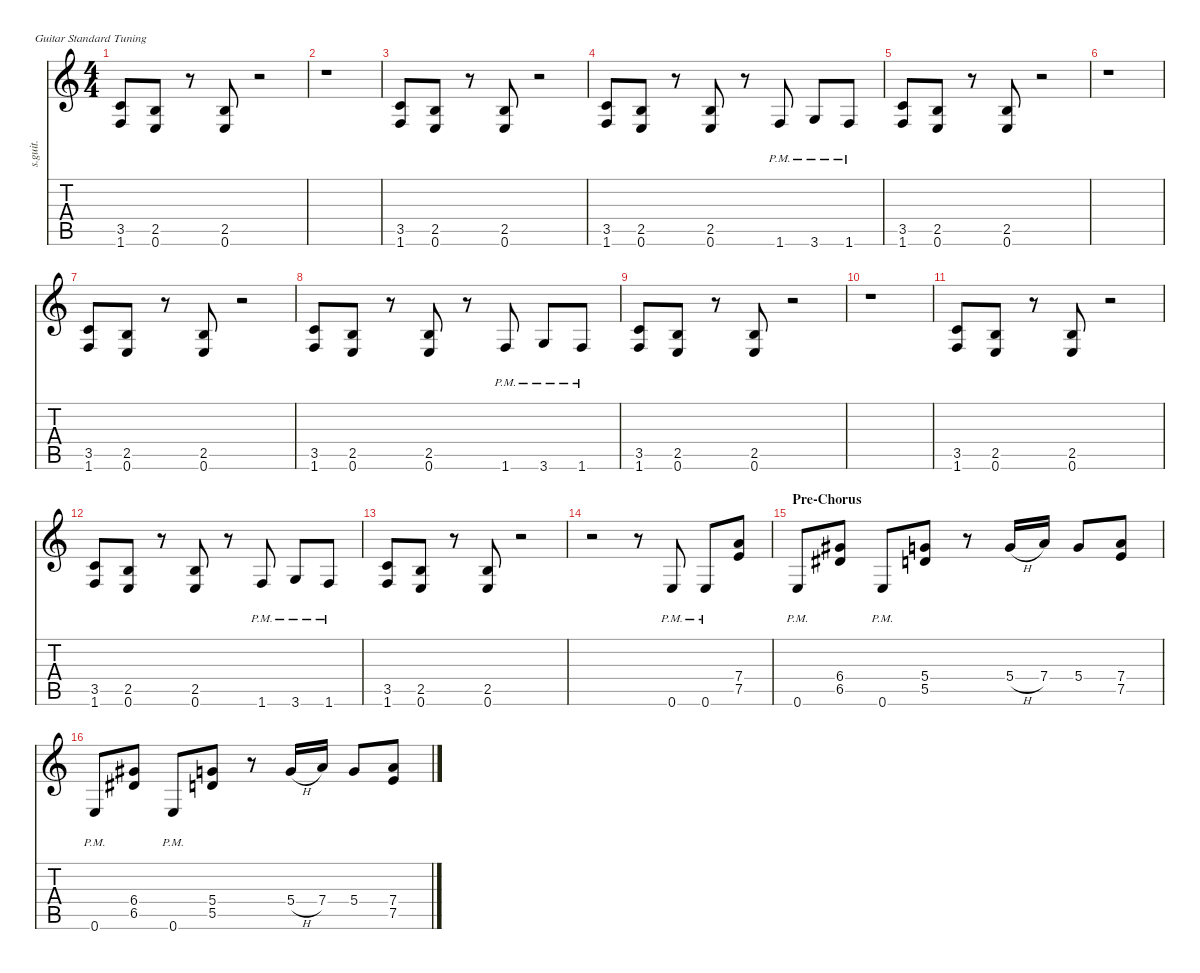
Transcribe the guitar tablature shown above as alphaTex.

\defaultSystemsLayout 4
\hideDynamics
\bracketExtendMode nobrackets
\track ("Dave Mustaine" "s.guit.") {instrument distortionguitar}
\staff {score tabs}
\tuning (E4 B3 G3 D3 A2 E2)
\ts (4 4)
\tempo (140 hide)
\clef g2
\ks c
(3.5 1.6).8{lyrics (0 "") lyrics (1 "") lyrics (2 "") lyrics (3 "") lyrics (4 "") dy f} (2.5 0.6).8{lyrics (0 "") lyrics (1 "") lyrics (2 "") lyrics (3 "") lyrics (4 "")} r.8 (2.5 0.6).8{lyrics (0 "") lyrics (1 "") lyrics (2 "") lyrics (3 "") lyrics (4 "")} r.2 |
r.1 |
(3.5 1.6).8{lyrics (0 "") lyrics (1 "") lyrics (2 "") lyrics (3 "") lyrics (4 "")} (2.5 0.6).8{lyrics (0 "") lyrics (1 "") lyrics (2 "") lyrics (3 "") lyrics (4 "")} r.8 (2.5 0.6).8{lyrics (0 "") lyrics (1 "") lyrics (2 "") lyrics (3 "") lyrics (4 "")} r.2 |
(3.5 1.6).8{lyrics (0 "") lyrics (1 "") lyrics (2 "") lyrics (3 "") lyrics (4 "")} (2.5 0.6).8{lyrics (0 "") lyrics (1 "") lyrics (2 "") lyrics (3 "") lyrics (4 "")} r.8 (2.5 0.6).8{lyrics (0 "") lyrics (1 "") lyrics (2 "") lyrics (3 "") lyrics (4 "")} r.8 1.6{pm}.8{lyrics (0 "") lyrics (1 "") lyrics (2 "") lyrics (3 "") lyrics (4 "")} 3.6{pm}.8{lyrics (0 "") lyrics (1 "") lyrics (2 "") lyrics (3 "") lyrics (4 "")} 1.6{pm}.8{lyrics (0 "") lyrics (1 "") lyrics (2 "") lyrics (3 "") lyrics (4 "")} |
(3.5 1.6).8{lyrics (0 "") lyrics (1 "") lyrics (2 "") lyrics (3 "") lyrics (4 "")} (2.5 0.6).8{lyrics (0 "") lyrics (1 "") lyrics (2 "") lyrics (3 "") lyrics (4 "")} r.8 (2.5 0.6).8{lyrics (0 "") lyrics (1 "") lyrics (2 "") lyrics (3 "") lyrics (4 "")} r.2 |
r.1 |
(3.5 1.6).8{lyrics (0 "") lyrics (1 "") lyrics (2 "") lyrics (3 "") lyrics (4 "")} (2.5 0.6).8{lyrics (0 "") lyrics (1 "") lyrics (2 "") lyrics (3 "") lyrics (4 "")} r.8 (2.5 0.6).8{lyrics (0 "") lyrics (1 "") lyrics (2 "") lyrics (3 "") lyrics (4 "")} r.2 |
(3.5 1.6).8{lyrics (0 "") lyrics (1 "") lyrics (2 "") lyrics (3 "") lyrics (4 "")} (2.5 0.6).8{lyrics (0 "") lyrics (1 "") lyrics (2 "") lyrics (3 "") lyrics (4 "")} r.8 (2.5 0.6).8{lyrics (0 "") lyrics (1 "") lyrics (2 "") lyrics (3 "") lyrics (4 "")} r.8 1.6{pm}.8{lyrics (0 "") lyrics (1 "") lyrics (2 "") lyrics (3 "") lyrics (4 "")} 3.6{pm}.8{lyrics (0 "") lyrics (1 "") lyrics (2 "") lyrics (3 "") lyrics (4 "")} 1.6{pm}.8{lyrics (0 "") lyrics (1 "") lyrics (2 "") lyrics (3 "") lyrics (4 "")} |
(3.5 1.6).8{lyrics (0 "") lyrics (1 "") lyrics (2 "") lyrics (3 "") lyrics (4 "")} (2.5 0.6).8{lyrics (0 "") lyrics (1 "") lyrics (2 "") lyrics (3 "") lyrics (4 "")} r.8 (2.5 0.6).8{lyrics (0 "") lyrics (1 "") lyrics (2 "") lyrics (3 "") lyrics (4 "")} r.2 |
r.1 |
(3.5 1.6).8{lyrics (0 "") lyrics (1 "") lyrics (2 "") lyrics (3 "") lyrics (4 "")} (2.5 0.6).8{lyrics (0 "") lyrics (1 "") lyrics (2 "") lyrics (3 "") lyrics (4 "")} r.8 (2.5 0.6).8{lyrics (0 "") lyrics (1 "") lyrics (2 "") lyrics (3 "") lyrics (4 "")} r.2 |
(3.5 1.6).8{lyrics (0 "") lyrics (1 "") lyrics (2 "") lyrics (3 "") lyrics (4 "")} (2.5 0.6).8{lyrics (0 "") lyrics (1 "") lyrics (2 "") lyrics (3 "") lyrics (4 "")} r.8 (2.5 0.6).8{lyrics (0 "") lyrics (1 "") lyrics (2 "") lyrics (3 "") lyrics (4 "")} r.8 1.6{pm}.8{lyrics (0 "") lyrics (1 "") lyrics (2 "") lyrics (3 "") lyrics (4 "")} 3.6{pm}.8{lyrics (0 "") lyrics (1 "") lyrics (2 "") lyrics (3 "") lyrics (4 "")} 1.6{pm}.8{lyrics (0 "") lyrics (1 "") lyrics (2 "") lyrics (3 "") lyrics (4 "")} |
(3.5 1.6).8{lyrics (0 "") lyrics (1 "") lyrics (2 "") lyrics (3 "") lyrics (4 "")} (2.5 0.6).8{lyrics (0 "") lyrics (1 "") lyrics (2 "") lyrics (3 "") lyrics (4 "")} r.8 (2.5 0.6).8{lyrics (0 "") lyrics (1 "") lyrics (2 "") lyrics (3 "") lyrics (4 "")} r.2 |
r.2 r.8 0.6{pm}.8{lyrics (0 "") lyrics (1 "") lyrics (2 "") lyrics (3 "") lyrics (4 "")} 0.6{pm}.8{lyrics (0 "") lyrics (1 "") lyrics (2 "") lyrics (3 "") lyrics (4 "")} (7.4 7.5).8{lyrics (0 "") lyrics (1 "") lyrics (2 "") lyrics (3 "") lyrics (4 "")} |
\section ("" "Pre-Chorus")
0.6{pm}.8{lyrics (0 "") lyrics (1 "") lyrics (2 "") lyrics (3 "") lyrics (4 "")} (6.4{acc #} 6.5{acc #}).8{lyrics (0 "") lyrics (1 "") lyrics (2 "") lyrics (3 "") lyrics (4 "")} 0.6{pm}.8{lyrics (0 "") lyrics (1 "") lyrics (2 "") lyrics (3 "") lyrics (4 "")} (5.4 5.5).8{lyrics (0 "") lyrics (1 "") lyrics (2 "") lyrics (3 "") lyrics (4 "")} r.8 5.4{h}.16{lyrics (0 "") lyrics (1 "") lyrics (2 "") lyrics (3 "") lyrics (4 "")} 7.4.16{lyrics (0 "") lyrics (1 "") lyrics (2 "") lyrics (3 "") lyrics (4 "")} 5.4.8{lyrics (0 "") lyrics (1 "") lyrics (2 "") lyrics (3 "") lyrics (4 "")} (7.4 7.5).8{lyrics (0 "") lyrics (1 "") lyrics (2 "") lyrics (3 "") lyrics (4 "")} |
0.6{pm}.8{lyrics (0 "") lyrics (1 "") lyrics (2 "") lyrics (3 "") lyrics (4 "")} (6.4{acc #} 6.5{acc #}).8{lyrics (0 "") lyrics (1 "") lyrics (2 "") lyrics (3 "") lyrics (4 "")} 0.6{pm}.8{lyrics (0 "") lyrics (1 "") lyrics (2 "") lyrics (3 "") lyrics (4 "")} (5.4 5.5).8{lyrics (0 "") lyrics (1 "") lyrics (2 "") lyrics (3 "") lyrics (4 "")} r.8 5.4{h}.16{lyrics (0 "") lyrics (1 "") lyrics (2 "") lyrics (3 "") lyrics (4 "")} 7.4.16{lyrics (0 "") lyrics (1 "") lyrics (2 "") lyrics (3 "") lyrics (4 "")} 5.4.8{lyrics (0 "") lyrics (1 "") lyrics (2 "") lyrics (3 "") lyrics (4 "")} (7.4 7.5).8{lyrics (0 "") lyrics (1 "") lyrics (2 "") lyrics (3 "") lyrics (4 "")}
